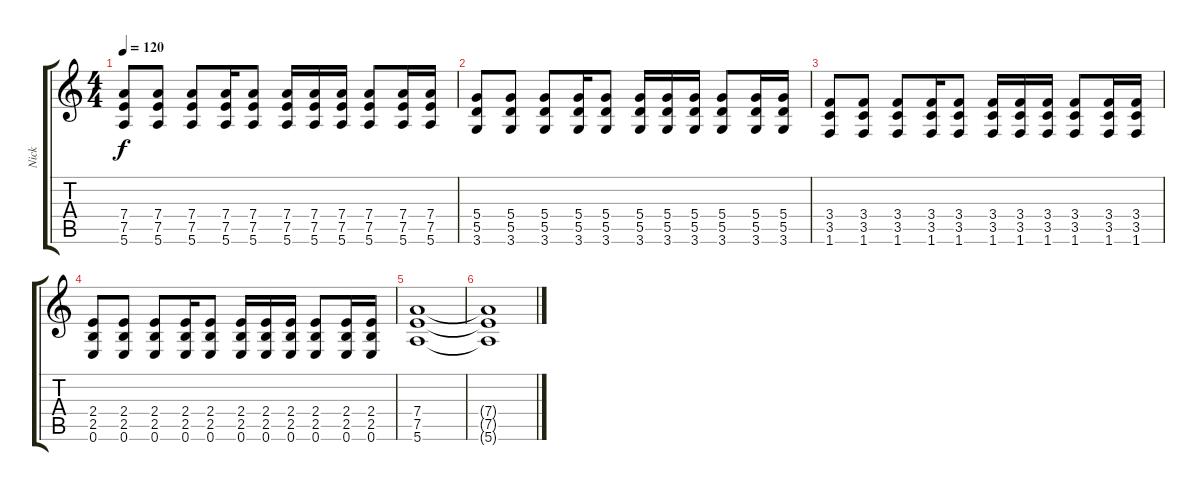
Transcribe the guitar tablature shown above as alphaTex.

\track ("Nick" "Nick") {instrument overdrivenguitar}
\staff {score tabs}
\tuning (E4 B3 G3 D3 A2 E2) {hide}
\ts (4 4)
\tempo 120
\clef g2
\ks c
(7.4 7.5 5.6).8{dy f} (7.4 7.5 5.6).8 (7.4 7.5 5.6).8 (7.4 7.5 5.6).16 (7.4 7.5 5.6).8 (7.4 7.5 5.6).16 (7.4 7.5 5.6).16 (7.4 7.5 5.6).16 (7.4 7.5 5.6).8 (7.4 7.5 5.6).16 (7.4 7.5 5.6).16 |
(5.4 5.5 3.6).8 (5.4 5.5 3.6).8 (5.4 5.5 3.6).8 (5.4 5.5 3.6).16 (5.4 5.5 3.6).8 (5.4 5.5 3.6).16 (5.4 5.5 3.6).16 (5.4 5.5 3.6).16 (5.4 5.5 3.6).8 (5.4 5.5 3.6).16 (5.4 5.5 3.6).16 |
(3.4 3.5 1.6).8 (3.4 3.5 1.6).8 (3.4 3.5 1.6).8 (3.4 3.5 1.6).16 (3.4 3.5 1.6).8 (3.4 3.5 1.6).16 (3.4 3.5 1.6).16 (3.4 3.5 1.6).16 (3.4 3.5 1.6).8 (3.4 3.5 1.6).16 (3.4 3.5 1.6).16 |
(2.4 2.5 0.6).8 (2.4 2.5 0.6).8 (2.4 2.5 0.6).8 (2.4 2.5 0.6).16 (2.4 2.5 0.6).8 (2.4 2.5 0.6).16 (2.4 2.5 0.6).16 (2.4 2.5 0.6).16 (2.4 2.5 0.6).8 (2.4 2.5 0.6).16 (2.4 2.5 0.6).16 |
(7.4 7.5 5.6).1 |
(7.4{t} 7.5{t} 5.6{t}).1
